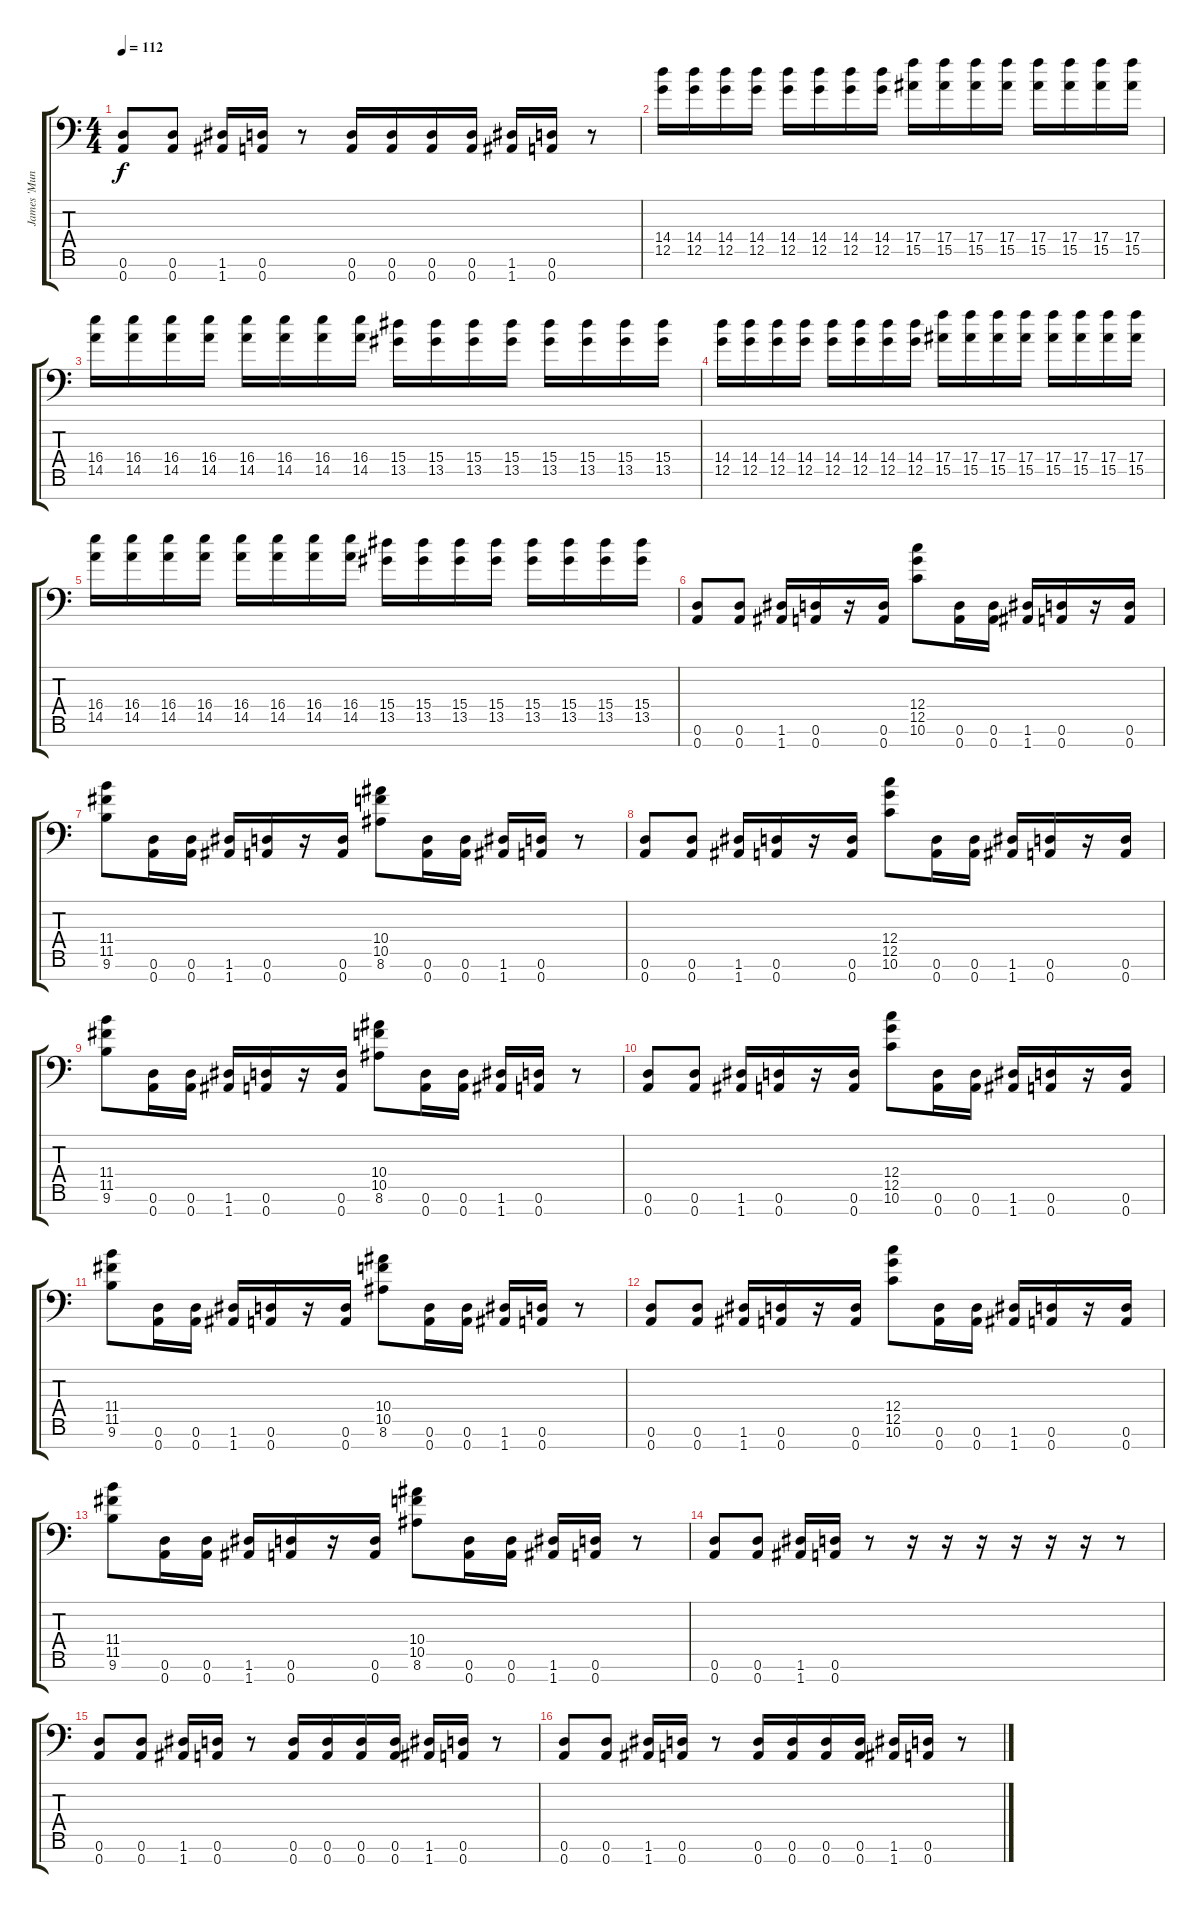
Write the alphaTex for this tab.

\track ("James 'Munky' Shaffer" "James 'Mun") {instrument distortionguitar}
\staff {score tabs}
\tuning (D4 A3 F3 C3 G2 D2 A1) {hide}
\ts (4 4)
\tempo 112
\clef f4
\ks c
(0.6 0.7).8{dy f} (0.6 0.7).8 (1.6 1.7).16 (0.6 0.7).16 r.8 (0.6 0.7).16 (0.6 0.7).16 (0.6 0.7).16 (0.6 0.7).16 (1.6 1.7).16 (0.6 0.7).16 r.8 |
(14.4 12.5).16 (14.4 12.5).16 (14.4 12.5).16 (14.4 12.5).16 (14.4 12.5).16 (14.4 12.5).16 (14.4 12.5).16 (14.4 12.5).16 (17.4 15.5).16 (17.4 15.5).16 (17.4 15.5).16 (17.4 15.5).16 (17.4 15.5).16 (17.4 15.5).16 (17.4 15.5).16 (17.4 15.5).16 |
(16.4 14.5).16 (16.4 14.5).16 (16.4 14.5).16 (16.4 14.5).16 (16.4 14.5).16 (16.4 14.5).16 (16.4 14.5).16 (16.4 14.5).16 (15.4 13.5).16 (15.4 13.5).16 (15.4 13.5).16 (15.4 13.5).16 (15.4 13.5).16 (15.4 13.5).16 (15.4 13.5).16 (15.4 13.5).16 |
(14.4 12.5).16 (14.4 12.5).16 (14.4 12.5).16 (14.4 12.5).16 (14.4 12.5).16 (14.4 12.5).16 (14.4 12.5).16 (14.4 12.5).16 (17.4 15.5).16 (17.4 15.5).16 (17.4 15.5).16 (17.4 15.5).16 (17.4 15.5).16 (17.4 15.5).16 (17.4 15.5).16 (17.4 15.5).16 |
(16.4 14.5).16 (16.4 14.5).16 (16.4 14.5).16 (16.4 14.5).16 (16.4 14.5).16 (16.4 14.5).16 (16.4 14.5).16 (16.4 14.5).16 (15.4 13.5).16 (15.4 13.5).16 (15.4 13.5).16 (15.4 13.5).16 (15.4 13.5).16 (15.4 13.5).16 (15.4 13.5).16 (15.4 13.5).16 |
(0.6 0.7).8 (0.6 0.7).8 (1.6 1.7).16 (0.6 0.7).16 r.16 (0.6 0.7).16 (12.4 12.5 10.6).8 (0.6 0.7).16 (0.6 0.7).16 (1.6 1.7).16 (0.6 0.7).16 r.16 (0.6 0.7).16 |
(11.4 11.5 9.6).8 (0.6 0.7).16 (0.6 0.7).16 (1.6 1.7).16 (0.6 0.7).16 r.16 (0.6 0.7).16 (10.4 10.5 8.6).8 (0.6 0.7).16 (0.6 0.7).16 (1.6 1.7).16 (0.6 0.7).16 r.8 |
(0.6 0.7).8 (0.6 0.7).8 (1.6 1.7).16 (0.6 0.7).16 r.16 (0.6 0.7).16 (12.4 12.5 10.6).8 (0.6 0.7).16 (0.6 0.7).16 (1.6 1.7).16 (0.6 0.7).16 r.16 (0.6 0.7).16 |
(11.4 11.5 9.6).8 (0.6 0.7).16 (0.6 0.7).16 (1.6 1.7).16 (0.6 0.7).16 r.16 (0.6 0.7).16 (10.4 10.5 8.6).8 (0.6 0.7).16 (0.6 0.7).16 (1.6 1.7).16 (0.6 0.7).16 r.8 |
(0.6 0.7).8 (0.6 0.7).8 (1.6 1.7).16 (0.6 0.7).16 r.16 (0.6 0.7).16 (12.4 12.5 10.6).8 (0.6 0.7).16 (0.6 0.7).16 (1.6 1.7).16 (0.6 0.7).16 r.16 (0.6 0.7).16 |
(11.4 11.5 9.6).8 (0.6 0.7).16 (0.6 0.7).16 (1.6 1.7).16 (0.6 0.7).16 r.16 (0.6 0.7).16 (10.4 10.5 8.6).8 (0.6 0.7).16 (0.6 0.7).16 (1.6 1.7).16 (0.6 0.7).16 r.8 |
(0.6 0.7).8 (0.6 0.7).8 (1.6 1.7).16 (0.6 0.7).16 r.16 (0.6 0.7).16 (12.4 12.5 10.6).8 (0.6 0.7).16 (0.6 0.7).16 (1.6 1.7).16 (0.6 0.7).16 r.16 (0.6 0.7).16 |
(11.4 11.5 9.6).8 (0.6 0.7).16 (0.6 0.7).16 (1.6 1.7).16 (0.6 0.7).16 r.16 (0.6 0.7).16 (10.4 10.5 8.6).8 (0.6 0.7).16 (0.6 0.7).16 (1.6 1.7).16 (0.6 0.7).16 r.8 |
(0.6 0.7).8 (0.6 0.7).8 (1.6 1.7).16 (0.6 0.7).16 r.8 r.16 r.16 r.16 r.16 r.16 r.16 r.8 |
(0.6 0.7).8 (0.6 0.7).8 (1.6 1.7).16 (0.6 0.7).16 r.8 (0.6 0.7).16 (0.6 0.7).16 (0.6 0.7).16 (0.6 0.7).16 (1.6 1.7).16 (0.6 0.7).16 r.8 |
(0.6 0.7).8 (0.6 0.7).8 (1.6 1.7).16 (0.6 0.7).16 r.8 (0.6 0.7).16 (0.6 0.7).16 (0.6 0.7).16 (0.6 0.7).16 (1.6 1.7).16 (0.6 0.7).16 r.8
